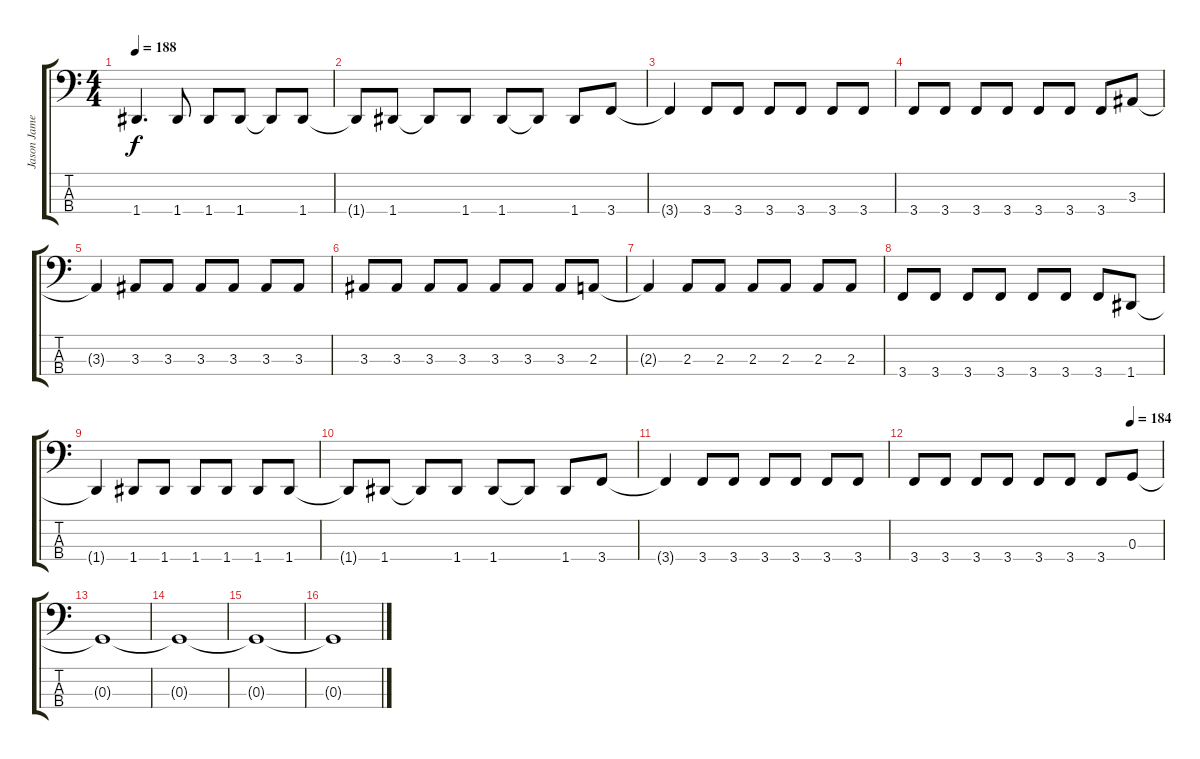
\track ("Jason James" "Jason Jame") {instrument electricbasspick}
\staff {score tabs}
\tuning (F2 C2 G1 D1) {hide}
\ts (4 4)
\tempo 188
\clef f4
\ks c
1.4.4{d dy f} 1.4.8 1.4.8 1.4.8 1.4{t}.8 1.4.8 |
1.4{t}.8 1.4.8 1.4{t}.8 1.4.8 1.4.8 1.4{t}.8 1.4.8 3.4.8 |
3.4{t}.4 3.4.8 3.4.8 3.4.8 3.4.8 3.4.8 3.4.8 |
3.4.8 3.4.8 3.4.8 3.4.8 3.4.8 3.4.8 3.4.8 3.3.8 |
3.3{t}.4 3.3.8 3.3.8 3.3.8 3.3.8 3.3.8 3.3.8 |
3.3.8 3.3.8 3.3.8 3.3.8 3.3.8 3.3.8 3.3.8 2.3.8 |
2.3{t}.4 2.3.8 2.3.8 2.3.8 2.3.8 2.3.8 2.3.8 |
3.4.8 3.4.8 3.4.8 3.4.8 3.4.8 3.4.8 3.4.8 1.4.8 |
1.4{t}.4 1.4.8 1.4.8 1.4.8 1.4.8 1.4.8 1.4.8 |
1.4{t}.8 1.4.8 1.4{t}.8 1.4.8 1.4.8 1.4{t}.8 1.4.8 3.4.8 |
3.4{t}.4 3.4.8 3.4.8 3.4.8 3.4.8 3.4.8 3.4.8 |
\tempo (184 0.875)
3.4.8 3.4.8 3.4.8 3.4.8 3.4.8 3.4.8 3.4.8 0.3.8 |
0.3{t}.1 |
0.3{t}.1 |
0.3{t}.1 |
0.3{t}.1
